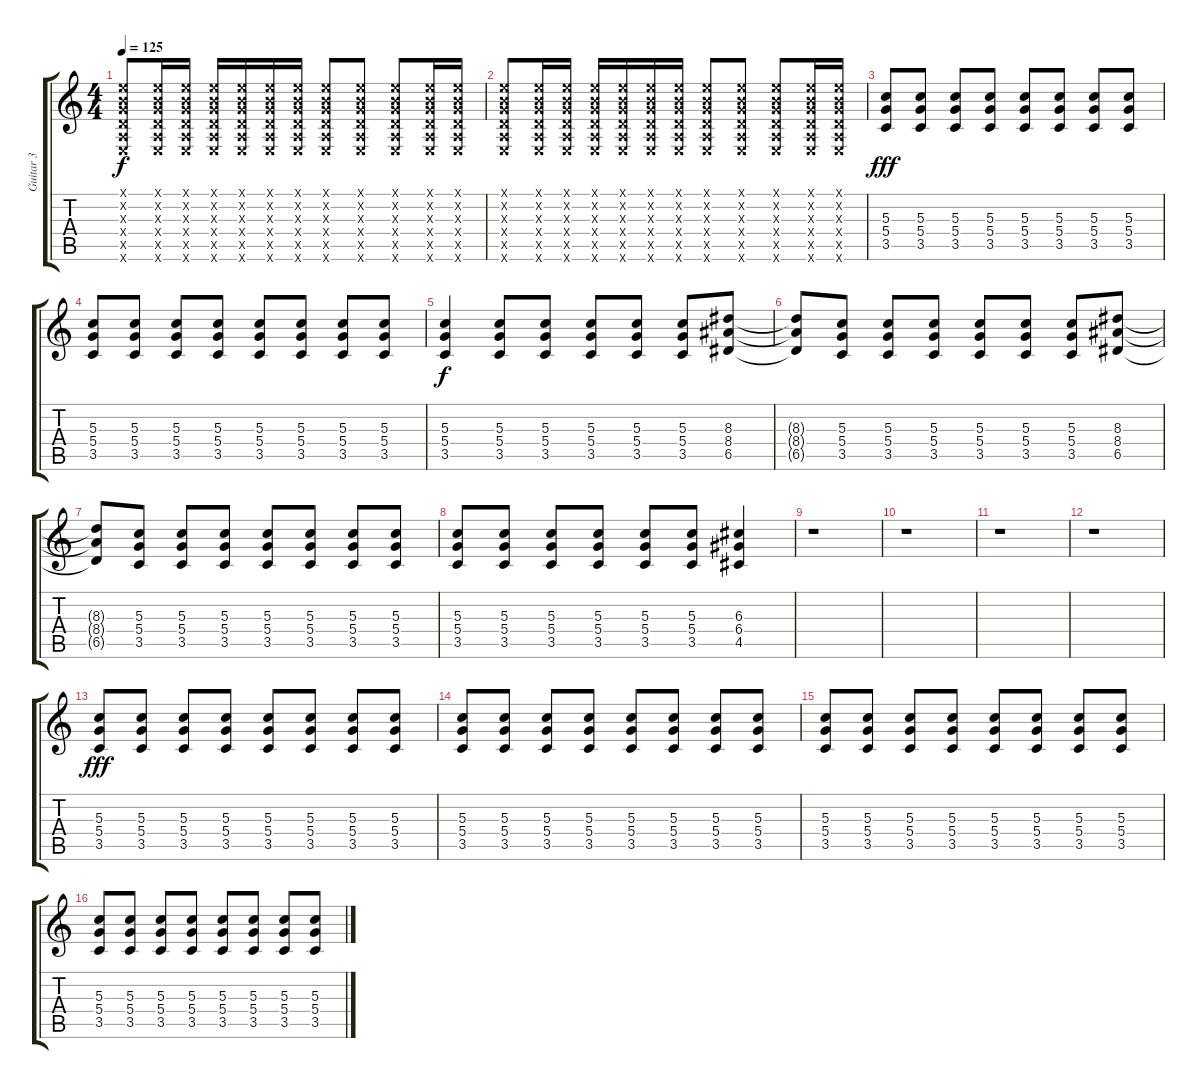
\track ("Guitar 3" "Guitar 3") {instrument distortionguitar}
\staff {score tabs}
\tuning (E4 B3 G3 D3 A2 E2) {hide}
\ts (4 4)
\tempo 125
\clef g2
\ks c
(0.1{x} 0.2{x} 0.3{x} 0.4{x} 0.5{x} 0.6{x}).8{dy f} (0.1{x} 0.2{x} 0.3{x} 0.4{x} 0.5{x} 0.6{x}).16 (0.1{x} 0.2{x} 0.3{x} 0.4{x} 0.5{x} 0.6{x}).16 (0.1{x} 0.2{x} 0.3{x} 0.4{x} 0.5{x} 0.6{x}).16 (0.1{x} 0.2{x} 0.3{x} 0.4{x} 0.5{x} 0.6{x}).16 (0.1{x} 0.2{x} 0.3{x} 0.4{x} 0.5{x} 0.6{x}).16 (0.1{x} 0.2{x} 0.3{x} 0.4{x} 0.5{x} 0.6{x}).16 (0.1{x} 0.2{x} 0.3{x} 0.4{x} 0.5{x} 0.6{x}).8 (0.1{x} 0.2{x} 0.3{x} 0.4{x} 0.5{x} 0.6{x}).8 (0.1{x} 0.2{x} 0.3{x} 0.4{x} 0.5{x} 0.6{x}).8 (0.1{x} 0.2{x} 0.3{x} 0.4{x} 0.5{x} 0.6{x}).16 (0.1{x} 0.2{x} 0.3{x} 0.4{x} 0.5{x} 0.6{x}).16 |
(0.1{x} 0.2{x} 0.3{x} 0.4{x} 0.5{x} 0.6{x}).8 (0.1{x} 0.2{x} 0.3{x} 0.4{x} 0.5{x} 0.6{x}).16 (0.1{x} 0.2{x} 0.3{x} 0.4{x} 0.5{x} 0.6{x}).16 (0.1{x} 0.2{x} 0.3{x} 0.4{x} 0.5{x} 0.6{x}).16 (0.1{x} 0.2{x} 0.3{x} 0.4{x} 0.5{x} 0.6{x}).16 (0.1{x} 0.2{x} 0.3{x} 0.4{x} 0.5{x} 0.6{x}).16 (0.1{x} 0.2{x} 0.3{x} 0.4{x} 0.5{x} 0.6{x}).16 (0.1{x} 0.2{x} 0.3{x} 0.4{x} 0.5{x} 0.6{x}).8 (0.1{x} 0.2{x} 0.3{x} 0.4{x} 0.5{x} 0.6{x}).8 (0.1{x} 0.2{x} 0.3{x} 0.4{x} 0.5{x} 0.6{x}).8 (0.1{x} 0.2{x} 0.3{x} 0.4{x} 0.5{x} 0.6{x}).16 (0.1{x} 0.2{x} 0.3{x} 0.4{x} 0.5{x} 0.6{x}).16 |
(5.3 5.4 3.5).8{dy fff} (5.3 5.4 3.5).8 (5.3 5.4 3.5).8 (5.3 5.4 3.5).8 (5.3 5.4 3.5).8 (5.3 5.4 3.5).8 (5.3 5.4 3.5).8 (5.3 5.4 3.5).8 |
(5.3 5.4 3.5).8 (5.3 5.4 3.5).8 (5.3 5.4 3.5).8 (5.3 5.4 3.5).8 (5.3 5.4 3.5).8 (5.3 5.4 3.5).8 (5.3 5.4 3.5).8 (5.3 5.4 3.5).8 |
(5.3 5.4 3.5).4{dy f} (5.3 5.4 3.5).8 (5.3 5.4 3.5).8 (5.3 5.4 3.5).8 (5.3 5.4 3.5).8 (5.3 5.4 3.5).8 (8.3 8.4 6.5).8 |
(8.3{t} 8.4{t} 6.5{t}).8 (5.3 5.4 3.5).8 (5.3 5.4 3.5).8 (5.3 5.4 3.5).8 (5.3 5.4 3.5).8 (5.3 5.4 3.5).8 (5.3 5.4 3.5).8 (8.3 8.4 6.5).8 |
(8.3{t} 8.4{t} 6.5{t}).8 (5.3 5.4 3.5).8 (5.3 5.4 3.5).8 (5.3 5.4 3.5).8 (5.3 5.4 3.5).8 (5.3 5.4 3.5).8 (5.3 5.4 3.5).8 (5.3 5.4 3.5).8 |
(5.3 5.4 3.5).8 (5.3 5.4 3.5).8 (5.3 5.4 3.5).8 (5.3 5.4 3.5).8 (5.3 5.4 3.5).8 (5.3 5.4 3.5).8 (6.3 6.4 4.5).4 |
r.1 |
r.1 |
r.1 |
r.1 |
(5.3 5.4 3.5).8{dy fff} (5.3 5.4 3.5).8 (5.3 5.4 3.5).8 (5.3 5.4 3.5).8 (5.3 5.4 3.5).8 (5.3 5.4 3.5).8 (5.3 5.4 3.5).8 (5.3 5.4 3.5).8 |
(5.3 5.4 3.5).8 (5.3 5.4 3.5).8 (5.3 5.4 3.5).8 (5.3 5.4 3.5).8 (5.3 5.4 3.5).8 (5.3 5.4 3.5).8 (5.3 5.4 3.5).8 (5.3 5.4 3.5).8 |
(5.3 5.4 3.5).8 (5.3 5.4 3.5).8 (5.3 5.4 3.5).8 (5.3 5.4 3.5).8 (5.3 5.4 3.5).8 (5.3 5.4 3.5).8 (5.3 5.4 3.5).8 (5.3 5.4 3.5).8 |
(5.3 5.4 3.5).8 (5.3 5.4 3.5).8 (5.3 5.4 3.5).8 (5.3 5.4 3.5).8 (5.3 5.4 3.5).8 (5.3 5.4 3.5).8 (5.3 5.4 3.5).8 (5.3 5.4 3.5).8
